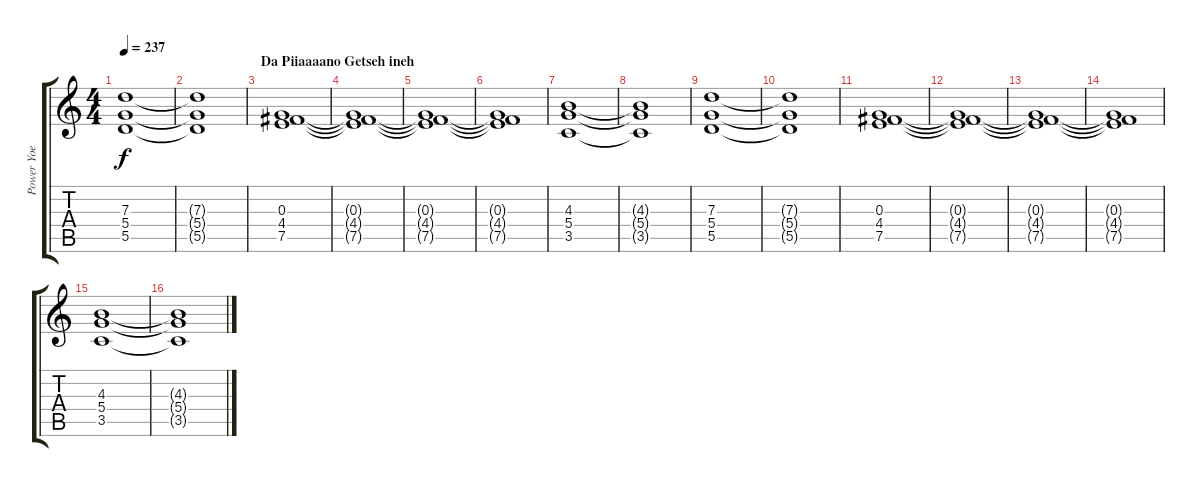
\track ("Power Yoe" "Power Yoe") {instrument distortionguitar}
\staff {score tabs}
\tuning (E4 B3 G3 D3 A2 E2) {hide}
\ts (4 4)
\tempo 237
\clef g2
\ks c
(7.3 5.4 5.5).1{dy f} |
(7.3{t} 5.4{t} 5.5{t}).1 |
\section ("" "Da Piiaaaano Getseh ineh")
(0.3 4.4 7.5).1 |
(0.3{t} 4.4{t} 7.5{t}).1 |
(0.3{t} 4.4{t} 7.5{t}).1 |
(0.3{t} 4.4{t} 7.5{t}).1 |
(4.3 5.4 3.5).1 |
(4.3{t} 5.4{t} 3.5{t}).1 |
(7.3 5.4 5.5).1 |
(7.3{t} 5.4{t} 5.5{t}).1 |
(0.3 4.4 7.5).1 |
(0.3{t} 4.4{t} 7.5{t}).1 |
(0.3{t} 4.4{t} 7.5{t}).1 |
(0.3{t} 4.4{t} 7.5{t}).1 |
(4.3 5.4 3.5).1 |
(4.3{t} 5.4{t} 3.5{t}).1
